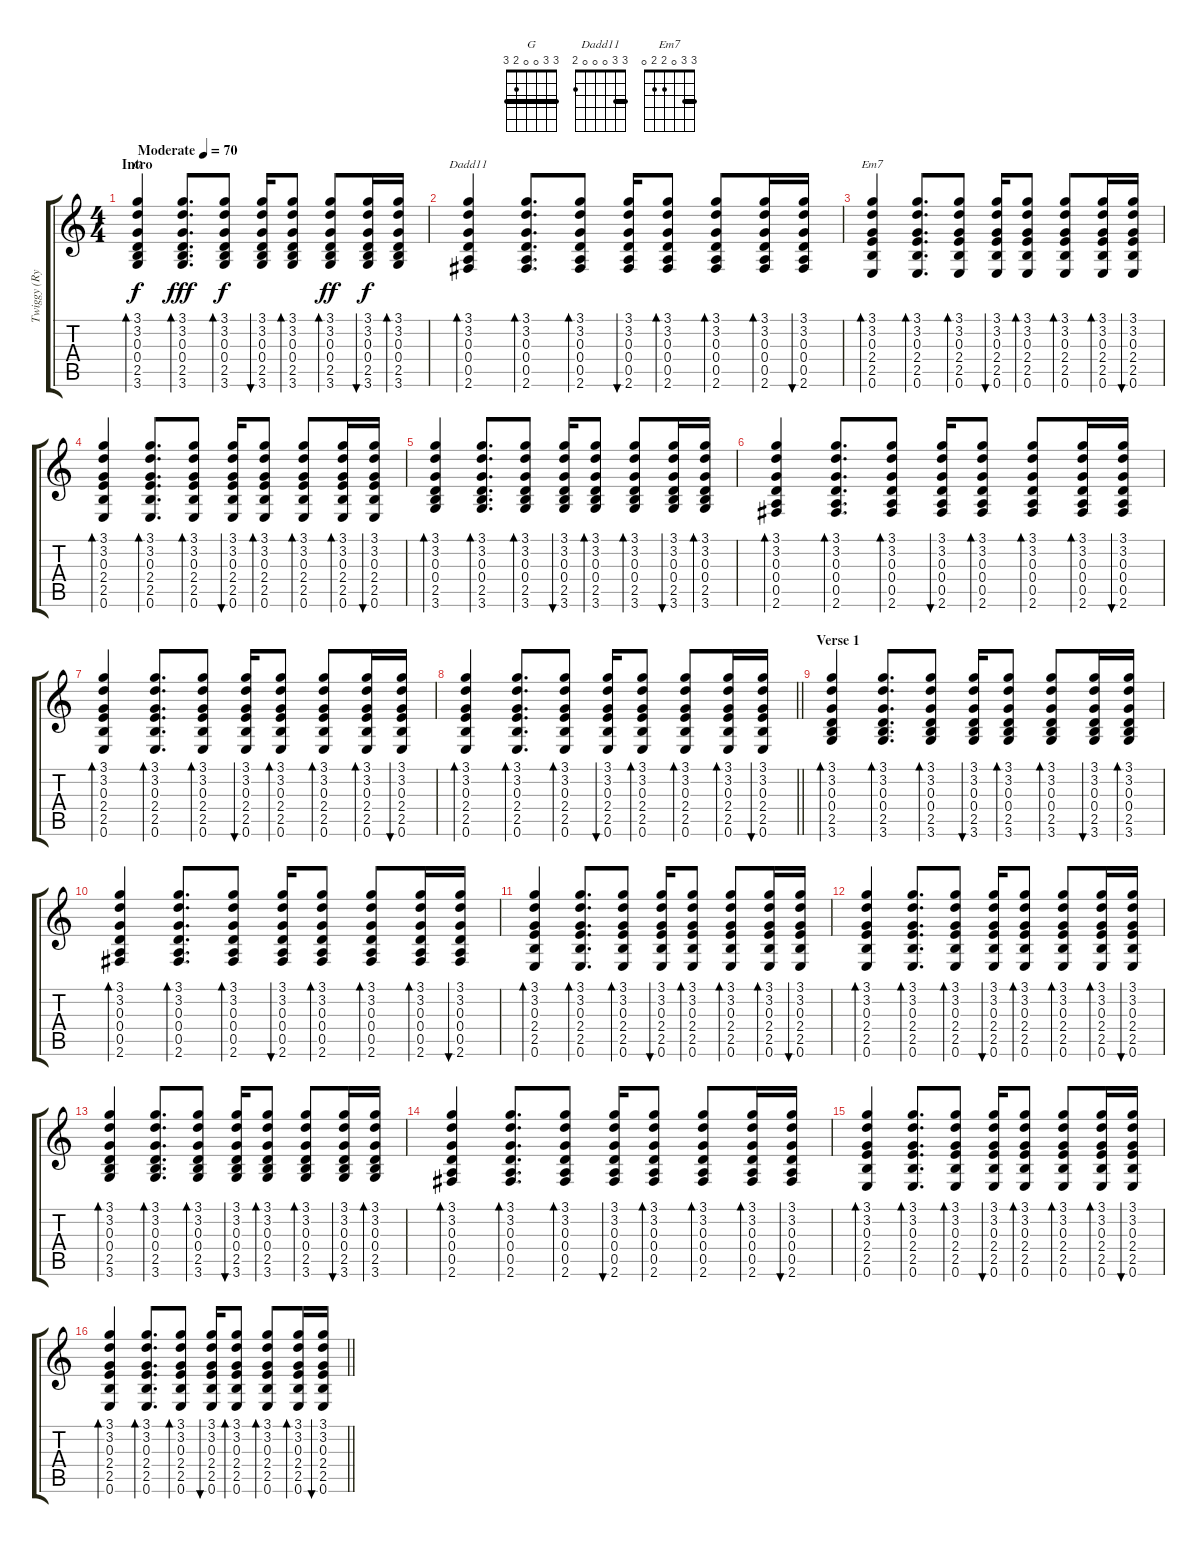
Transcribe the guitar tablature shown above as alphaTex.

\track ("Twiggy (Rythm)" "Twiggy (Ry") {instrument acousticguitarsteel}
\staff {score tabs}
\tuning (E4 B3 G3 D3 A2 E2) {hide}
\chord ("G" 3 3 0 0 2 3) {barre 3}
\chord ("Dadd11" 3 3 0 0 0 2) {barre 3}
\chord ("Em7" 3 3 0 2 2 0) {barre 3}
\ts (4 4)
\section ("" "Intro")
\tempo (70 "Moderate")
\clef g2
\ks c
(3.1 3.2 0.3 0.4 2.5 3.6).4{bd 60 ch "G" dy f instrument acousticguitarsteel} (3.1 3.2 0.3 0.4 2.5 3.6).8{d bd 60 dy fff} (3.1 3.2 0.3 0.4 2.5 3.6).8{bd 60 dy f} (3.1 3.2 0.3 0.4 2.5 3.6).16{bu 60} (3.1 3.2 0.3 0.4 2.5 3.6).8{bd 60} (3.1 3.2 0.3 0.4 2.5 3.6).8{bd 60 dy ff} (3.1 3.2 0.3 0.4 2.5 3.6).16{bu 60 dy f} (3.1 3.2 0.3 0.4 2.5 3.6).16{bd 60} |
(3.1 3.2 0.3 0.4 0.5 2.6).4{bd 60 ch "Dadd11"} (3.1 3.2 0.3 0.4 0.5 2.6).8{d bd 60} (3.1 3.2 0.3 0.4 0.5 2.6).8{bd 60} (3.1 3.2 0.3 0.4 0.5 2.6).16{bu 60} (3.1 3.2 0.3 0.4 0.5 2.6).8{bd 60} (3.1 3.2 0.3 0.4 0.5 2.6).8{bd 60} (3.1 3.2 0.3 0.4 0.5 2.6).16{bd 60} (3.1 3.2 0.3 0.4 0.5 2.6).16{bu 60} |
(3.1 3.2 0.3 2.4 2.5 0.6).4{bd 60 ch "Em7"} (3.1 3.2 0.3 2.4 2.5 0.6).8{d bd 60} (3.1 3.2 0.3 2.4 2.5 0.6).8{bd 60} (3.1 3.2 0.3 2.4 2.5 0.6).16{bu 60} (3.1 3.2 0.3 2.4 2.5 0.6).8{bd 60} (3.1 3.2 0.3 2.4 2.5 0.6).8{bd 60} (3.1 3.2 0.3 2.4 2.5 0.6).16{bd 60} (3.1 3.2 0.3 2.4 2.5 0.6).16{bu 60} |
(3.1 3.2 0.3 2.4 2.5 0.6).4{bd 60} (3.1 3.2 0.3 2.4 2.5 0.6).8{d bd 60} (3.1 3.2 0.3 2.4 2.5 0.6).8{bd 60} (3.1 3.2 0.3 2.4 2.5 0.6).16{bu 60} (3.1 3.2 0.3 2.4 2.5 0.6).8{bd 60} (3.1 3.2 0.3 2.4 2.5 0.6).8{bd 60} (3.1 3.2 0.3 2.4 2.5 0.6).16{bd 60} (3.1 3.2 0.3 2.4 2.5 0.6).16{bu 60} |
(3.1 3.2 0.3 0.4 2.5 3.6).4{bd 60} (3.1 3.2 0.3 0.4 2.5 3.6).8{d bd 60} (3.1 3.2 0.3 0.4 2.5 3.6).8{bd 60} (3.1 3.2 0.3 0.4 2.5 3.6).16{bu 60} (3.1 3.2 0.3 0.4 2.5 3.6).8{bd 60} (3.1 3.2 0.3 0.4 2.5 3.6).8{bd 60} (3.1 3.2 0.3 0.4 2.5 3.6).16{bu 60} (3.1 3.2 0.3 0.4 2.5 3.6).16{bd 60} |
(3.1 3.2 0.3 0.4 0.5 2.6).4{bd 60} (3.1 3.2 0.3 0.4 0.5 2.6).8{d bd 60} (3.1 3.2 0.3 0.4 0.5 2.6).8{bd 60} (3.1 3.2 0.3 0.4 0.5 2.6).16{bu 60} (3.1 3.2 0.3 0.4 0.5 2.6).8{bd 60} (3.1 3.2 0.3 0.4 0.5 2.6).8{bd 60} (3.1 3.2 0.3 0.4 0.5 2.6).16{bd 60} (3.1 3.2 0.3 0.4 0.5 2.6).16{bu 60} |
(3.1 3.2 0.3 2.4 2.5 0.6).4{bd 60} (3.1 3.2 0.3 2.4 2.5 0.6).8{d bd 60} (3.1 3.2 0.3 2.4 2.5 0.6).8{bd 60} (3.1 3.2 0.3 2.4 2.5 0.6).16{bu 60} (3.1 3.2 0.3 2.4 2.5 0.6).8{bd 60} (3.1 3.2 0.3 2.4 2.5 0.6).8{bd 60} (3.1 3.2 0.3 2.4 2.5 0.6).16{bd 60} (3.1 3.2 0.3 2.4 2.5 0.6).16{bu 60} |
\barLineRight lightlight
(3.1 3.2 0.3 2.4 2.5 0.6).4{bd 60} (3.1 3.2 0.3 2.4 2.5 0.6).8{d bd 60} (3.1 3.2 0.3 2.4 2.5 0.6).8{bd 60} (3.1 3.2 0.3 2.4 2.5 0.6).16{bu 60} (3.1 3.2 0.3 2.4 2.5 0.6).8{bd 60} (3.1 3.2 0.3 2.4 2.5 0.6).8{bd 60} (3.1 3.2 0.3 2.4 2.5 0.6).16{bd 60} (3.1 3.2 0.3 2.4 2.5 0.6).16{bu 60} |
\section ("" "Verse 1")
(3.1 3.2 0.3 0.4 2.5 3.6).4{bd 60} (3.1 3.2 0.3 0.4 2.5 3.6).8{d bd 60} (3.1 3.2 0.3 0.4 2.5 3.6).8{bd 60} (3.1 3.2 0.3 0.4 2.5 3.6).16{bu 60} (3.1 3.2 0.3 0.4 2.5 3.6).8{bd 60} (3.1 3.2 0.3 0.4 2.5 3.6).8{bd 60} (3.1 3.2 0.3 0.4 2.5 3.6).16{bu 60} (3.1 3.2 0.3 0.4 2.5 3.6).16{bd 60} |
(3.1 3.2 0.3 0.4 0.5 2.6).4{bd 60} (3.1 3.2 0.3 0.4 0.5 2.6).8{d bd 60} (3.1 3.2 0.3 0.4 0.5 2.6).8{bd 60} (3.1 3.2 0.3 0.4 0.5 2.6).16{bu 60} (3.1 3.2 0.3 0.4 0.5 2.6).8{bd 60} (3.1 3.2 0.3 0.4 0.5 2.6).8{bd 60} (3.1 3.2 0.3 0.4 0.5 2.6).16{bd 60} (3.1 3.2 0.3 0.4 0.5 2.6).16{bu 60} |
(3.1 3.2 0.3 2.4 2.5 0.6).4{bd 60} (3.1 3.2 0.3 2.4 2.5 0.6).8{d bd 60} (3.1 3.2 0.3 2.4 2.5 0.6).8{bd 60} (3.1 3.2 0.3 2.4 2.5 0.6).16{bu 60} (3.1 3.2 0.3 2.4 2.5 0.6).8{bd 60} (3.1 3.2 0.3 2.4 2.5 0.6).8{bd 60} (3.1 3.2 0.3 2.4 2.5 0.6).16{bd 60} (3.1 3.2 0.3 2.4 2.5 0.6).16{bu 60} |
(3.1 3.2 0.3 2.4 2.5 0.6).4{bd 60} (3.1 3.2 0.3 2.4 2.5 0.6).8{d bd 60} (3.1 3.2 0.3 2.4 2.5 0.6).8{bd 60} (3.1 3.2 0.3 2.4 2.5 0.6).16{bu 60} (3.1 3.2 0.3 2.4 2.5 0.6).8{bd 60} (3.1 3.2 0.3 2.4 2.5 0.6).8{bd 60} (3.1 3.2 0.3 2.4 2.5 0.6).16{bd 60} (3.1 3.2 0.3 2.4 2.5 0.6).16{bu 60} |
(3.1 3.2 0.3 0.4 2.5 3.6).4{bd 60} (3.1 3.2 0.3 0.4 2.5 3.6).8{d bd 60} (3.1 3.2 0.3 0.4 2.5 3.6).8{bd 60} (3.1 3.2 0.3 0.4 2.5 3.6).16{bu 60} (3.1 3.2 0.3 0.4 2.5 3.6).8{bd 60} (3.1 3.2 0.3 0.4 2.5 3.6).8{bd 60} (3.1 3.2 0.3 0.4 2.5 3.6).16{bu 60} (3.1 3.2 0.3 0.4 2.5 3.6).16{bd 60} |
(3.1 3.2 0.3 0.4 0.5 2.6).4{bd 60} (3.1 3.2 0.3 0.4 0.5 2.6).8{d bd 60} (3.1 3.2 0.3 0.4 0.5 2.6).8{bd 60} (3.1 3.2 0.3 0.4 0.5 2.6).16{bu 60} (3.1 3.2 0.3 0.4 0.5 2.6).8{bd 60} (3.1 3.2 0.3 0.4 0.5 2.6).8{bd 60} (3.1 3.2 0.3 0.4 0.5 2.6).16{bd 60} (3.1 3.2 0.3 0.4 0.5 2.6).16{bu 60} |
(3.1 3.2 0.3 2.4 2.5 0.6).4{bd 60} (3.1 3.2 0.3 2.4 2.5 0.6).8{d bd 60} (3.1 3.2 0.3 2.4 2.5 0.6).8{bd 60} (3.1 3.2 0.3 2.4 2.5 0.6).16{bu 60} (3.1 3.2 0.3 2.4 2.5 0.6).8{bd 60} (3.1 3.2 0.3 2.4 2.5 0.6).8{bd 60} (3.1 3.2 0.3 2.4 2.5 0.6).16{bd 60} (3.1 3.2 0.3 2.4 2.5 0.6).16{bu 60} |
\barLineRight lightlight
(3.1 3.2 0.3 2.4 2.5 0.6).4{bd 60} (3.1 3.2 0.3 2.4 2.5 0.6).8{d bd 60} (3.1 3.2 0.3 2.4 2.5 0.6).8{bd 60} (3.1 3.2 0.3 2.4 2.5 0.6).16{bu 60} (3.1 3.2 0.3 2.4 2.5 0.6).8{bd 60} (3.1 3.2 0.3 2.4 2.5 0.6).8{bd 60} (3.1 3.2 0.3 2.4 2.5 0.6).16{bd 60} (3.1 3.2 0.3 2.4 2.5 0.6).16{bu 60}
